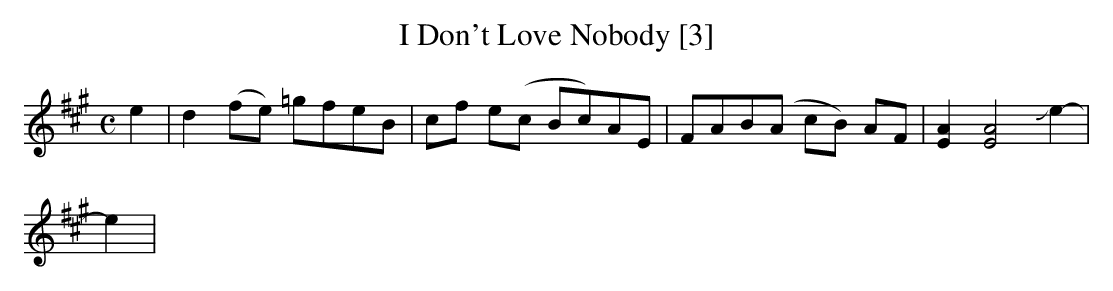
X:1
T:I Don't Love Nobody [3]
M:C
L:1/8
K:A
e2-|d2 (fe) =gfeB|cf e(c Bc)AE|FAB(A -cB) AF|[E2A2][E4A4]Je2-|
e2|
